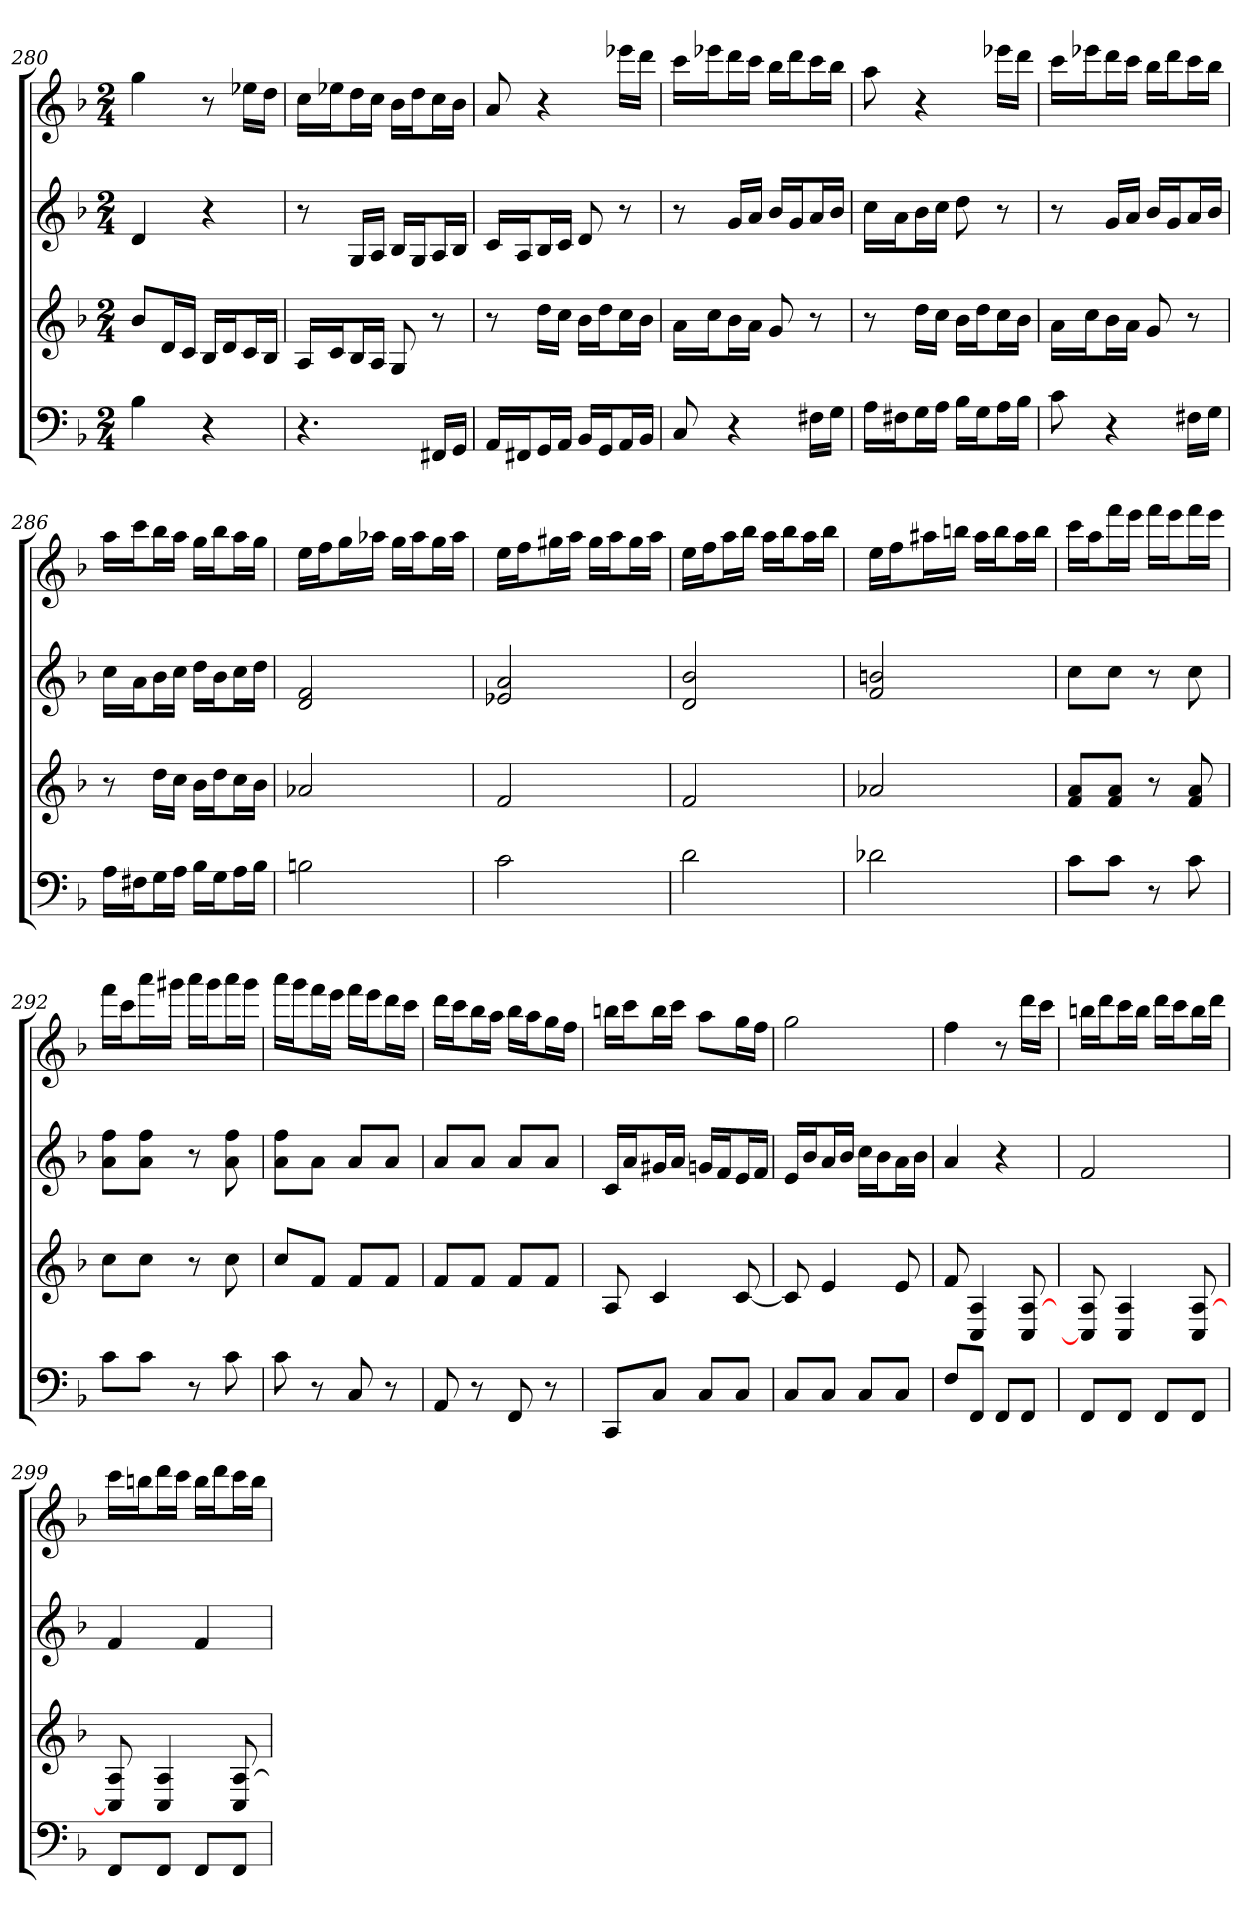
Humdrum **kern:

**kern	**kern	**kern	**kern
*part4	*part3	*part2	*part1
*staff4	*staff3	*staff2	*staff1
*k[b-]	*k[b-]	*k[b-]	*k[b-]
*F:	*F:	*F:	*F:
*M2/4	*M2/4	*M2/4	*M2/4
=280	=280	=280	=280
4B-	8b-L	4d	4gg
.	16dL	.	.
.	16cJJ	.	.
4r	16B-LL	4r	8r
.	16dJ	.	.
.	16cL	.	16ee-XLL
.	16B-JJ	.	16ddJJ
=281	=281	=281	=281
4.r	16ALL	8r	16ccLL
.	16cJ	.	16ee-XJ
.	16B-L	16GLL	16ddL
.	16AJJ	16AJJ	16ccJJ
.	8G	16B-LL	16b-LL
.	.	16GJ	16ddJ
16FF#XLL	8r	16AL	16ccL
16GGJJ	.	16B-JJ	16b-JJ
=282	=282	=282	=282
16AALL	8r	16cLL	8a
16FF#XJ	.	16AJ	.
16GGL	16ddLL	16B-L	4r
16AAJJ	16ccJJ	16cJJ	.
16BB-LL	16b-LL	8d	.
16GGJ	16ddJ	.	.
16AAL	16ccL	8r	16eee-XLL
16BB-JJ	16b-JJ	.	16dddJJ
=283	=283	=283	=283
8C	16aLL	8r	16cccLL
.	16ccJ	.	16eee-XJ
4r	16b-L	16gLL	16dddL
.	16aJJ	16aJJ	16cccJJ
.	8g	16b-LL	16bb-LL
.	.	16gJ	16dddJ
16F#XLL	8r	16aL	16cccL
16GJJ	.	16b-JJ	16bb-JJ
=284	=284	=284	=284
16ALL	8r	16ccLL	8aa
16F#XJ	.	16aJ	.
16GL	16ddLL	16b-L	4r
16AJJ	16ccJJ	16ccJJ	.
16B-LL	16b-LL	8dd	.
16GJ	16ddJ	.	.
16AL	16ccL	8r	16eee-XLL
16B-JJ	16b-JJ	.	16dddJJ
=285	=285	=285	=285
8c	16aLL	8r	16cccLL
.	16ccJ	.	16eee-XJ
4r	16b-L	16gLL	16dddL
.	16aJJ	16aJJ	16cccJJ
.	8g	16b-LL	16bb-LL
.	.	16gJ	16dddJ
16F#XLL	8r	16aL	16cccL
16GJJ	.	16b-JJ	16bb-JJ
=286	=286	=286	=286
16ALL	8r	16ccLL	16aaLL
16F#XJ	.	16aJ	16cccJ
16GL	16ddLL	16b-L	16bb-L
16AJJ	16ccJJ	16ccJJ	16aaJJ
16B-LL	16b-LL	16ddLL	16ggLL
16GJ	16ddJ	16b-J	16bb-J
16AL	16ccL	16ccL	16aaL
16B-JJ	16b-JJ	16ddJJ	16ggJJ
=287	=287	=287	=287
2Bn	2a-X	2d 2f	16eeLL
.	.	.	16ffJ
.	.	.	16ggL
.	.	.	16aa-XJJ
.	.	.	16ggLL
.	.	.	16aa-J
.	.	.	16ggL
.	.	.	16aa-JJ
=288	=288	=288	=288
2c	2f	2e-X 2a	16eeLL
.	.	.	16ffJ
.	.	.	16gg#XL
.	.	.	16aaJJ
.	.	.	16gg#LL
.	.	.	16aaJ
.	.	.	16gg#L
.	.	.	16aaJJ
=289	=289	=289	=289
2d	2f	2d 2b-	16eeLL
.	.	.	16ffJ
.	.	.	16aaL
.	.	.	16bb-JJ
.	.	.	16aaLL
.	.	.	16bb-J
.	.	.	16aaL
.	.	.	16bb-JJ
=290	=290	=290	=290
2d-X	2a-X	2f 2bn	16eeLL
.	.	.	16ffJ
.	.	.	16aa#XL
.	.	.	16bbnJJ
.	.	.	16aa#LL
.	.	.	16bbJ
.	.	.	16aa#L
.	.	.	16bbJJ
=291	=291	=291	=291
8cL	8f 8aL	8ccL	16cccLL
.	.	.	16aaJ
8cJ	8f 8aJ	8ccJ	16fffL
.	.	.	16eeeJJ
8r	8r	8r	16fffLL
.	.	.	16eeeJ
8c	8f 8a	8cc	16fffL
.	.	.	16eeeJJ
=292	=292	=292	=292
8cL	8ccL	8a 8ffL	16fffLL
.	.	.	16cccJ
8cJ	8ccJ	8a 8ffJ	16aaaL
.	.	.	16ggg#XJJ
8r	8r	8r	16aaaLL
.	.	.	16ggg#J
8c	8cc	8a 8ff	16aaaL
.	.	.	16ggg#JJ
=293	=293	=293	=293
8c	8ccL	8a 8ffL	16aaaLL
.	.	.	16gggJ
8r	8fJ	8aJ	16fffL
.	.	.	16eeeJJ
8C	8fL	8aL	16fffLL
.	.	.	16eeeJ
8r	8fJ	8aJ	16dddL
.	.	.	16cccJJ
=294	=294	=294	=294
8AA	8fL	8aL	16dddLL
.	.	.	16cccJ
8r	8fJ	8aJ	16bb-L
.	.	.	16aaJJ
8FF	8fL	8aL	16bb-LL
.	.	.	16aaJ
8r	8fJ	8aJ	16ggL
.	.	.	16ffJJ
=295	=295	=295	=295
8CCL	8A	16cLL	16bbnLL
.	.	16aJ	16cccJ
8CJ	4c	16g#XL	16bbL
.	.	16aJJ	16cccJJ
8CL	.	16gnLL	8aaL
.	.	16fJ	.
8CJ	[8c	16eL	16ggL
.	.	16fJJ	16ffJJ
=296	=296	=296	=296
8CL	8c]	16eLL	2gg
.	.	16b-J	.
8CJ	4e	16aL	.
.	.	16b-JJ	.
8CL	.	16ccLL	.
.	.	16b-J	.
8CJ	8e	16aL	.
.	.	16b-JJ	.
=297	=297	=297	=297
8FL	8f	4a	4ff
8FFJ	4C 4A	.	.
8FFL	.	4r	8r
8FFJ	8C [8A	.	16dddLL
.	.	.	16cccJJ
=298	=298	=298	=298
8FFL	8C] 8A	2f	16bbnLL
.	.	.	16dddJ
8FFJ	4C 4A	.	16cccL
.	.	.	16bbJJ
8FFL	.	.	16dddLL
.	.	.	16cccJ
8FFJ	8C [8A	.	16bbL
.	.	.	16dddJJ
=299	=299	=299	=299
8FFL	8C] 8A	4f	16cccLL
.	.	.	16bbnJ
8FFJ	4C 4A	.	16dddL
.	.	.	16cccJJ
8FFL	.	4f	16bbLL
.	.	.	16dddJ
8FFJ	8C [8A	.	16cccL
.	.	.	16bbJJ
=	=	=	=
*-	*-	*-	*-
